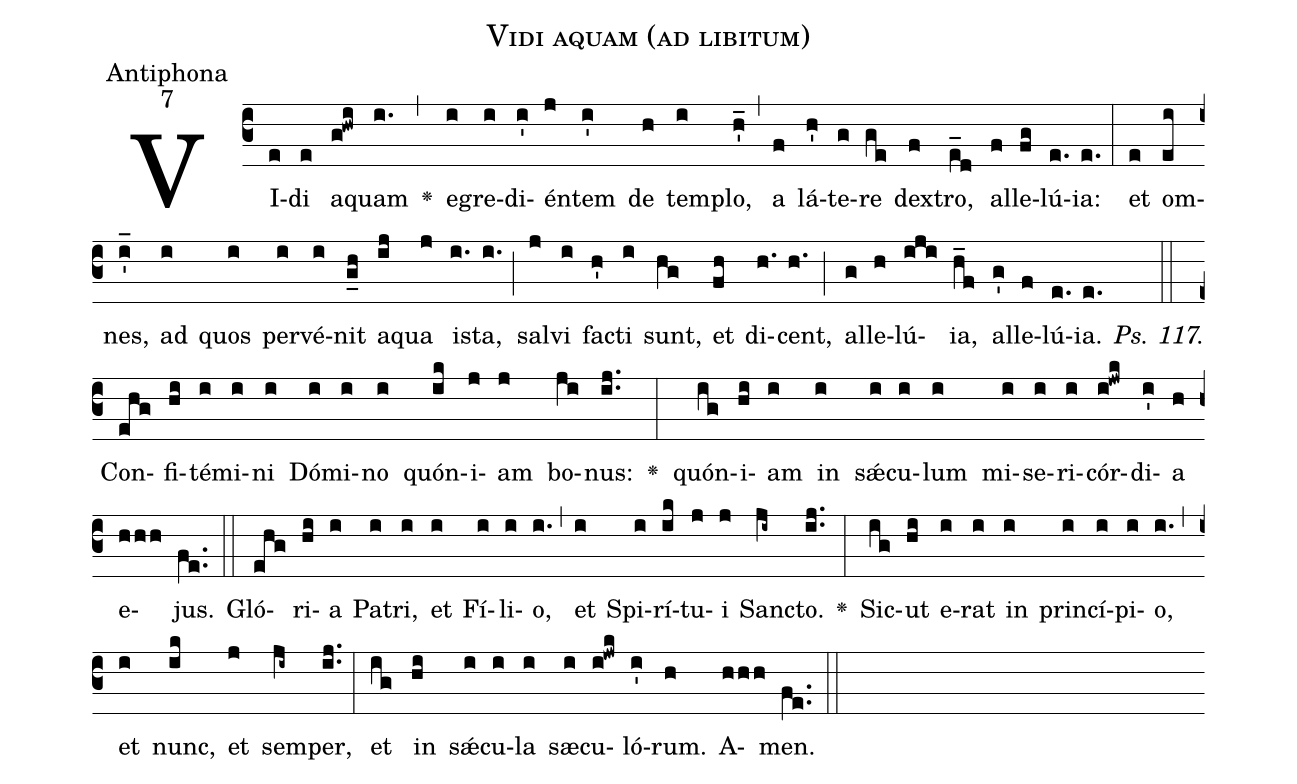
name:Vidi aquam (ad libitum);
office-part:Antiphona;
mode:7;
%%
(c3)VI(e)di(e) a(g!hwi)quam(i.) <v>\greheightstar</v>(,) e(i)gre(i)di(i')én(j)tem(i') de(h) tem(i)plo,(h'_) (,) a(f) lá(h')te(g)re(ge) dex(f)tro,(e_d) al(f)le(fg)lú(e.)ia:(e.) (:) et(e) om(ei)nes,(i'_) ad(i) quos(i) per(i)vé(i)nit(g_h) a(ij)qua(j) is(i.)ta,(i.) (;) sal(j)vi(i) fac(h')ti(i) sunt,(hg) et(fh) di(h.)cent,(h.) (;) al(g)le(h)lú(iji)ia,(h_f) al(g')le(f)lú(e.)ia.(e.) <i>Ps. 117.</i>(::)

Con(ehg)fi(hi)té(i)mi(i)ni(i) Dó(i)mi(i)no(i) quón(ik)i(j)am(j) bo(ji)nus:(ij..) <v>\greheightstar</v>(:) quón(ig)i(hi)am(i) in(i) sǽ(i)cu(i)lum(i) mi(i)se(i)ri(i)cór(i!jwk)di(i')a(h) e(hhh)jus.(fe..) (::)
Gló(ehg)ri(hi)a(i) Pa(i)tri,(i) et(i) Fí(i)li(i)o,(i.) (,) et(i) Spi(i)rí(ik)tu(j)i(j) Sanc(ji~)to.(ij..) <v>\greheightstar</v>(:) Sic(ig)ut(hi) e(i)rat(i) in(i) prin(i)cí(i)pi(i)o,(i.) (,) et(i) nunc,(ik) et(j) sem(ji~)per,(ij..) (:) et(ig) in(hi) sǽ(i)cu(i)la(i) sæ(i)cu(i!jwk)ló(i')rum.(h) A(hhh)men.(fe..) (::)
